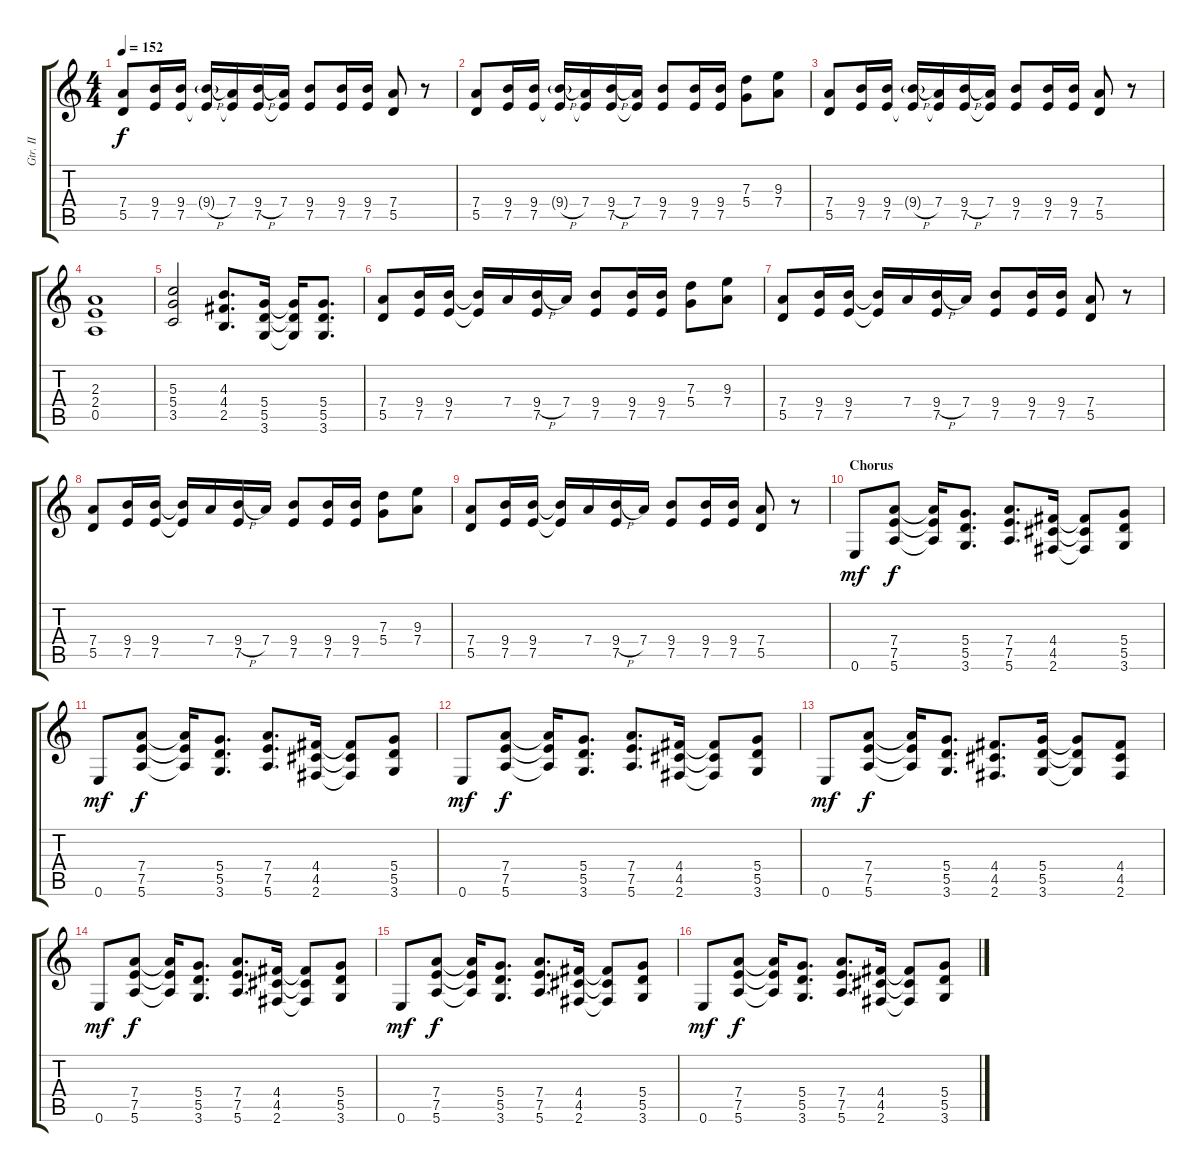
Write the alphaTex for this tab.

\track ("Gtr. II" "Gtr. II") {instrument overdrivenguitar}
\staff {score tabs}
\tuning (E4 B3 G3 D3 A2 E2) {hide}
\ts (4 4)
\tempo 152
\clef g2
\ks c
(7.4 5.5).8{dy f} (9.4 7.5).16 (9.4 7.5).16 (9.4{h g} 7.5{t}).16 (7.4 7.5{t}).16 (9.4{h} 7.5).16 (7.4 7.5{t}).16 (9.4 7.5).8 (9.4 7.5).16 (9.4 7.5).16 (7.4 5.5).8 r.8 |
(7.4 5.5).8 (9.4 7.5).16 (9.4 7.5).16 (9.4{h g} 7.5{t}).16 (7.4 7.5{t}).16 (9.4{h} 7.5).16 (7.4 7.5{t}).16 (9.4 7.5).8 (9.4 7.5).16 (9.4 7.5).16 (7.3 5.4).8 (9.3 7.4).8 |
(7.4 5.5).8 (9.4 7.5).16 (9.4 7.5).16 (9.4{h g} 7.5{t}).16 (7.4 7.5{t}).16 (9.4{h} 7.5).16 (7.4 7.5{t}).16 (9.4 7.5).8 (9.4 7.5).16 (9.4 7.5).16 (7.4 5.5).8 r.8 |
(2.3 2.4 0.5).1 |
(5.3 5.4 3.5).2 (4.3 4.4 2.5).8{d} (5.4 5.5 3.6).16 (5.4{t} 5.5{t} 3.6{t}).16 (5.4 5.5 3.6).8{d} |
(7.4 5.5).8 (9.4 7.5).16 (9.4 7.5).16 (9.4{t} 7.5{t}).16 7.4.16 (9.4{h} 7.5).16 7.4.16 (9.4 7.5).8 (9.4 7.5).16 (9.4 7.5).16 (7.3 5.4).8 (9.3 7.4).8 |
(7.4 5.5).8 (9.4 7.5).16 (9.4 7.5).16 (9.4{t} 7.5{t}).16 7.4.16 (9.4{h} 7.5).16 7.4.16 (9.4 7.5).8 (9.4 7.5).16 (9.4 7.5).16 (7.4 5.5).8 r.8 |
(7.4 5.5).8 (9.4 7.5).16 (9.4 7.5).16 (9.4{t} 7.5{t}).16 7.4.16 (9.4{h} 7.5).16 7.4.16 (9.4 7.5).8 (9.4 7.5).16 (9.4 7.5).16 (7.3 5.4).8 (9.3 7.4).8 |
(7.4 5.5).8 (9.4 7.5).16 (9.4 7.5).16 (9.4{t} 7.5{t}).16 7.4.16 (9.4{h} 7.5).16 7.4.16 (9.4 7.5).8 (9.4 7.5).16 (9.4 7.5).16 (7.4 5.5).8 r.8 |
\section ("" "Chorus")
0.6.8{dy mf} (7.4 7.5 5.6).8{dy f} (7.4{t} 7.5{t} 5.6{t}).16 (5.4 5.5 3.6).8{d} (7.4 7.5 5.6).8{d} (4.4 4.5 2.6).16 (4.4{t} 4.5{t} 2.6{t}).8 (5.4 5.5 3.6).8 |
0.6.8{dy mf} (7.4 7.5 5.6).8{dy f} (7.4{t} 7.5{t} 5.6{t}).16 (5.4 5.5 3.6).8{d} (7.4 7.5 5.6).8{d} (4.4 4.5 2.6).16 (4.4{t} 4.5{t} 2.6{t}).8 (5.4 5.5 3.6).8 |
0.6.8{dy mf} (7.4 7.5 5.6).8{dy f} (7.4{t} 7.5{t} 5.6{t}).16 (5.4 5.5 3.6).8{d} (7.4 7.5 5.6).8{d} (4.4 4.5 2.6).16 (4.4{t} 4.5{t} 2.6{t}).8 (5.4 5.5 3.6).8 |
0.6.8{dy mf} (7.4 7.5 5.6).8{dy f} (7.4{t} 7.5{t} 5.6{t}).16 (5.4 5.5 3.6).8{d} (4.4 4.5 2.6).8{d} (5.4 5.5 3.6).16 (5.4{t} 5.5{t} 3.6{t}).8 (4.4 4.5 2.6).8 |
0.6.8{dy mf} (7.4 7.5 5.6).8{dy f} (7.4{t} 7.5{t} 5.6{t}).16 (5.4 5.5 3.6).8{d} (7.4 7.5 5.6).8{d} (4.4 4.5 2.6).16 (4.4{t} 4.5{t} 2.6{t}).8 (5.4 5.5 3.6).8 |
0.6.8{dy mf} (7.4 7.5 5.6).8{dy f} (7.4{t} 7.5{t} 5.6{t}).16 (5.4 5.5 3.6).8{d} (7.4 7.5 5.6).8{d} (4.4 4.5 2.6).16 (4.4{t} 4.5{t} 2.6{t}).8 (5.4 5.5 3.6).8 |
0.6.8{dy mf} (7.4 7.5 5.6).8{dy f} (7.4{t} 7.5{t} 5.6{t}).16 (5.4 5.5 3.6).8{d} (7.4 7.5 5.6).8{d} (4.4 4.5 2.6).16 (4.4{t} 4.5{t} 2.6{t}).8 (5.4 5.5 3.6).8
